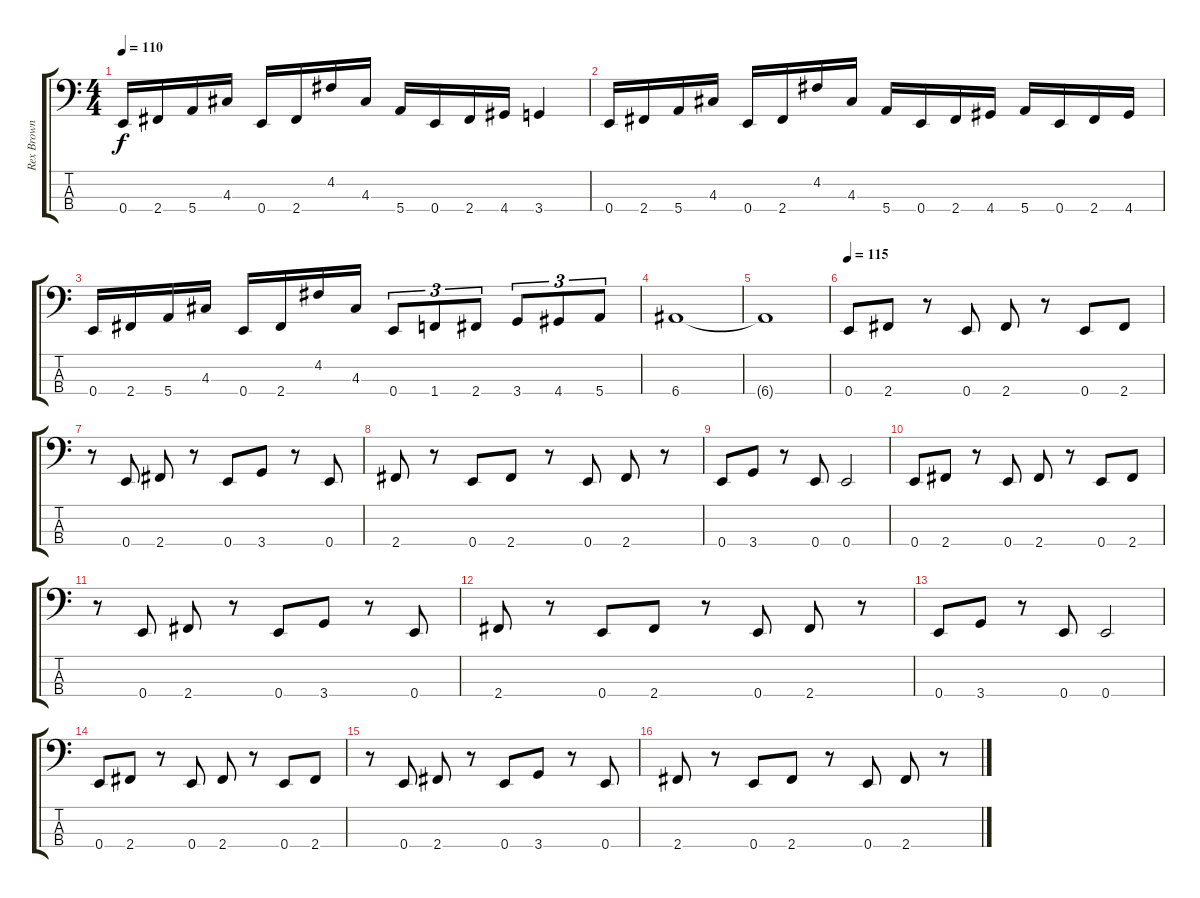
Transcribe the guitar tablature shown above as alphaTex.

\track ("Rex Brown" "Rex Brown") {instrument electricbassfinger}
\staff {score tabs}
\tuning (G2 D2 A1 E1) {hide}
\ts (4 4)
\tempo 110
\clef f4
\ks c
0.4.16{dy f} 2.4.16 5.4.16 4.3.16 0.4.16 2.4.16 4.2.16 4.3.16 5.4.16 0.4.16 2.4.16 4.4.16 3.4.4 |
0.4.16 2.4.16 5.4.16 4.3.16 0.4.16 2.4.16 4.2.16 4.3.16 5.4.16 0.4.16 2.4.16 4.4.16 5.4.16 0.4.16 2.4.16 4.4.16 |
0.4.16 2.4.16 5.4.16 4.3.16 0.4.16 2.4.16 4.2.16 4.3.16 0.4.8{tu (3 2)} 1.4.8{tu (3 2)} 2.4.8{tu (3 2)} 3.4.8{tu (3 2)} 4.4.8{tu (3 2)} 5.4.8{tu (3 2)} |
6.4.1 |
6.4{t}.1 |
\tempo 115
0.4.8 2.4.8 r.8 0.4.8 2.4.8 r.8 0.4.8 2.4.8 |
r.8 0.4.8 2.4.8 r.8 0.4.8 3.4.8 r.8 0.4.8 |
2.4.8 r.8 0.4.8 2.4.8 r.8 0.4.8 2.4.8 r.8 |
0.4.8 3.4.8 r.8 0.4.8 0.4.2 |
0.4.8 2.4.8 r.8 0.4.8 2.4.8 r.8 0.4.8 2.4.8 |
r.8 0.4.8 2.4.8 r.8 0.4.8 3.4.8 r.8 0.4.8 |
2.4.8 r.8 0.4.8 2.4.8 r.8 0.4.8 2.4.8 r.8 |
0.4.8 3.4.8 r.8 0.4.8 0.4.2 |
0.4.8 2.4.8 r.8 0.4.8 2.4.8 r.8 0.4.8 2.4.8 |
r.8 0.4.8 2.4.8 r.8 0.4.8 3.4.8 r.8 0.4.8 |
2.4.8 r.8 0.4.8 2.4.8 r.8 0.4.8 2.4.8 r.8
